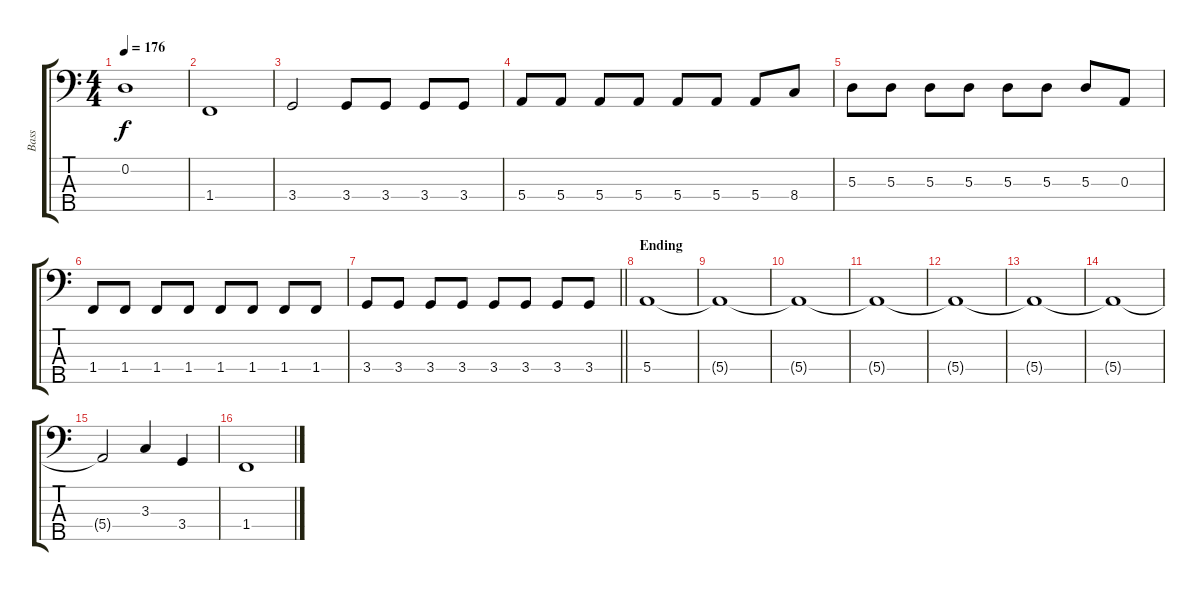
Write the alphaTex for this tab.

\track ("Bass" "Bass") {instrument electricbassfinger}
\staff {score tabs}
\tuning (G2 D2 A1 E1 B0) {hide}
\ts (4 4)
\tempo 176
\clef f4
\ks c
0.2.1{dy f} |
1.4.1 |
3.4.2 3.4.8 3.4.8 3.4.8 3.4.8 |
5.4.8 5.4.8 5.4.8 5.4.8 5.4.8 5.4.8 5.4.8 8.4.8 |
5.3.8 5.3.8 5.3.8 5.3.8 5.3.8 5.3.8 5.3.8 0.3.8 |
1.4.8 1.4.8 1.4.8 1.4.8 1.4.8 1.4.8 1.4.8 1.4.8 |
\barLineRight lightlight
3.4.8 3.4.8 3.4.8 3.4.8 3.4.8 3.4.8 3.4.8 3.4.8 |
\section ("" "Ending")
5.4.1 |
5.4{t}.1 |
5.4{t}.1 |
5.4{t}.1 |
5.4{t}.1 |
5.4{t}.1 |
5.4{t}.1 |
5.4{t}.2 3.3.4 3.4.4 |
1.4.1
